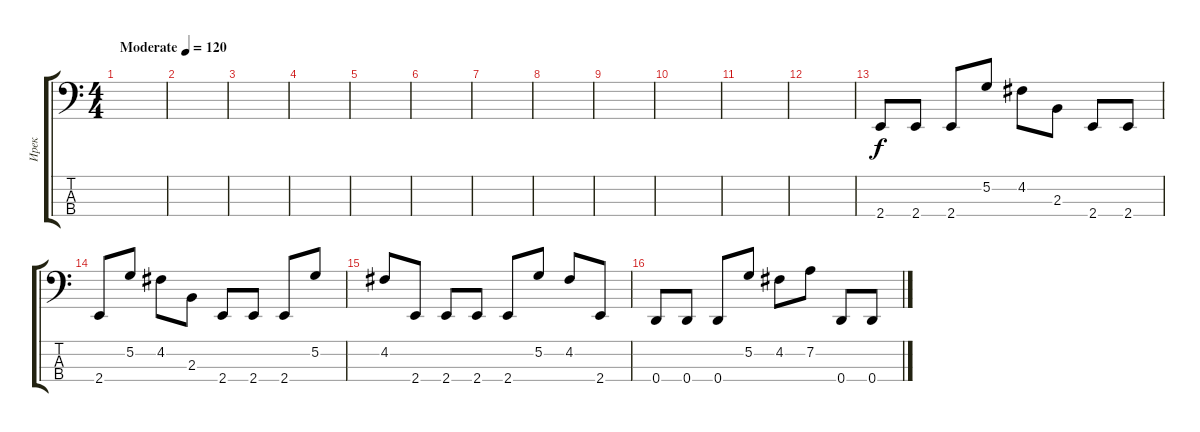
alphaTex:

\track ("Ирек" "Ирек") {instrument electricbassfinger}
\staff {score tabs}
\tuning (G2 D2 A1 D1) {hide}
\ts (4 4)
\tempo (120 "Moderate")
\clef f4
\ks c
|
|
|
|
|
|
|
|
|
|
|
|
2.4.8 2.4.8 2.4.8 5.2.8 4.2.8 2.3.8 2.4.8 2.4.8 |
2.4.8 5.2.8 4.2.8 2.3.8 2.4.8 2.4.8 2.4.8 5.2.8 |
4.2.8 2.4.8 2.4.8 2.4.8 2.4.8 5.2.8 4.2.8 2.4.8 |
0.4.8 0.4.8 0.4.8 5.2.8 4.2.8 7.2.8 0.4.8 0.4.8
